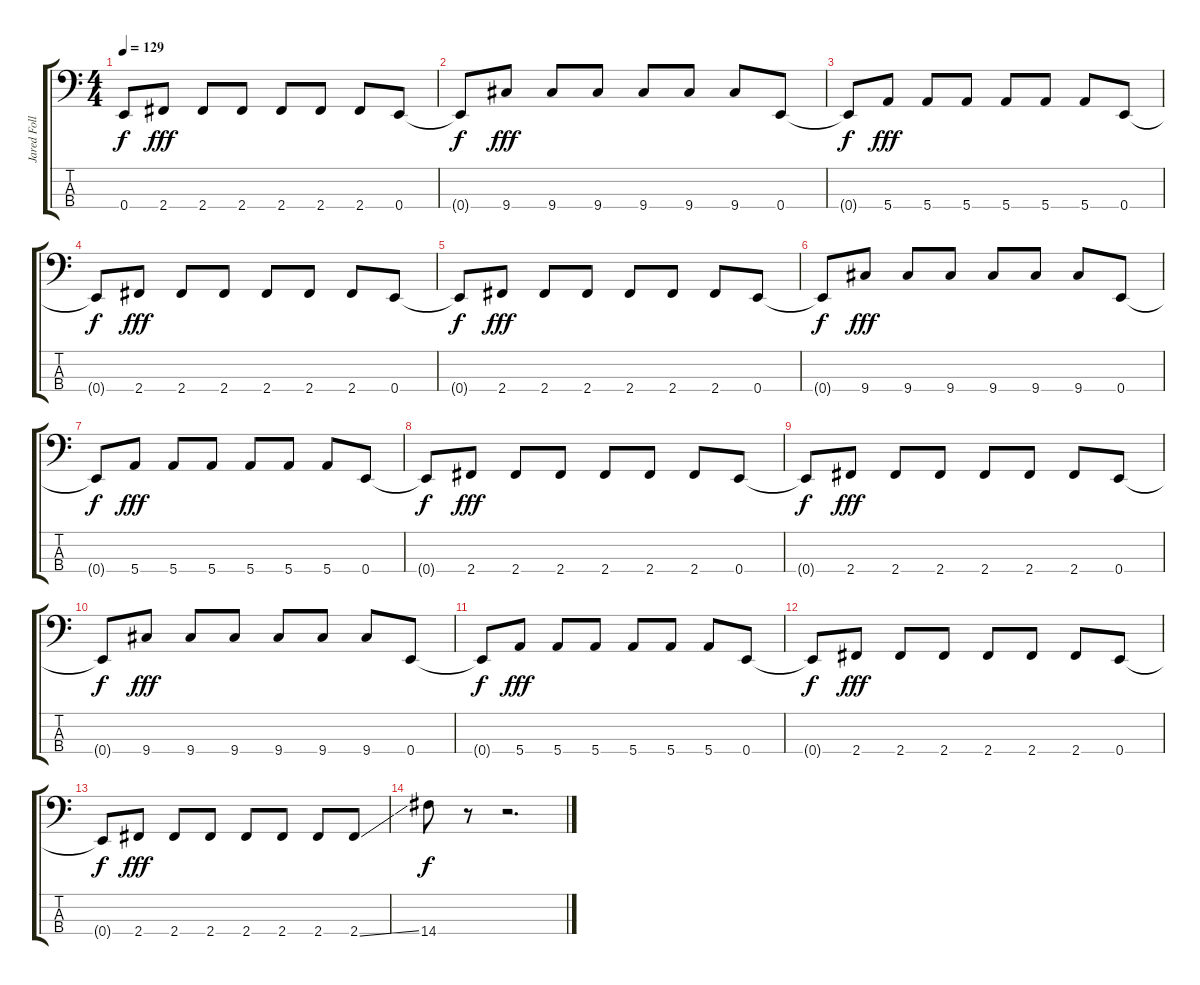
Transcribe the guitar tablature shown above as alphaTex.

\track ("Jared Followill" "Jared Foll") {instrument electricbasspick}
\staff {score tabs}
\tuning (G2 D2 A1 E1) {hide}
\ts (4 4)
\tempo 129
\clef f4
\ks c
0.4{t}.8{dy f} 2.4.8{dy fff} 2.4.8 2.4.8 2.4.8 2.4.8 2.4.8 0.4.8 |
0.4{t}.8{dy f} 9.4.8{dy fff} 9.4.8 9.4.8 9.4.8 9.4.8 9.4.8 0.4.8 |
0.4{t}.8{dy f} 5.4.8{dy fff} 5.4.8 5.4.8 5.4.8 5.4.8 5.4.8 0.4.8 |
0.4{t}.8{dy f} 2.4.8{dy fff} 2.4.8 2.4.8 2.4.8 2.4.8 2.4.8 0.4.8 |
0.4{t}.8{dy f} 2.4.8{dy fff} 2.4.8 2.4.8 2.4.8 2.4.8 2.4.8 0.4.8 |
\section ("" "")
0.4{t}.8{dy f} 9.4.8{dy fff} 9.4.8 9.4.8 9.4.8 9.4.8 9.4.8 0.4.8 |
0.4{t}.8{dy f} 5.4.8{dy fff} 5.4.8 5.4.8 5.4.8 5.4.8 5.4.8 0.4.8 |
0.4{t}.8{dy f} 2.4.8{dy fff} 2.4.8 2.4.8 2.4.8 2.4.8 2.4.8 0.4.8 |
0.4{t}.8{dy f} 2.4.8{dy fff} 2.4.8 2.4.8 2.4.8 2.4.8 2.4.8 0.4.8 |
0.4{t}.8{dy f} 9.4.8{dy fff} 9.4.8 9.4.8 9.4.8 9.4.8 9.4.8 0.4.8 |
0.4{t}.8{dy f} 5.4.8{dy fff} 5.4.8 5.4.8 5.4.8 5.4.8 5.4.8 0.4.8 |
0.4{t}.8{dy f} 2.4.8{dy fff} 2.4.8 2.4.8 2.4.8 2.4.8 2.4.8 0.4.8 |
0.4{t}.8{dy f} 2.4.8{dy fff} 2.4.8 2.4.8 2.4.8 2.4.8 2.4.8 2.4{ss}.8 |
14.4.8{dy f} r.8 r.2{d}
